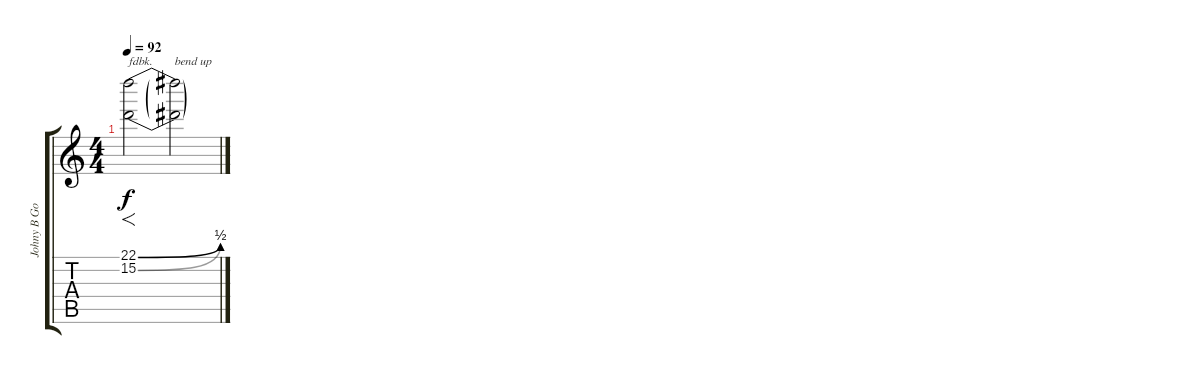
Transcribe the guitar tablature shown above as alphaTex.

\track ("Johny B Goode" "Johny B Go") {instrument acousticguitarnylon}
\staff {score tabs}
\tuning (E4 B3 G3 D3 A2 E2) {hide}
\ts (4 4)
\tempo 92
\clef g2
\ks c
(22.1{be (bend 0 0 60 2)} 15.2{be (bend 0 0 60 2) t}).2{f txt "fdbk." dy f} (22.1{t} 15.2{t}).2{txt "bend up"}
